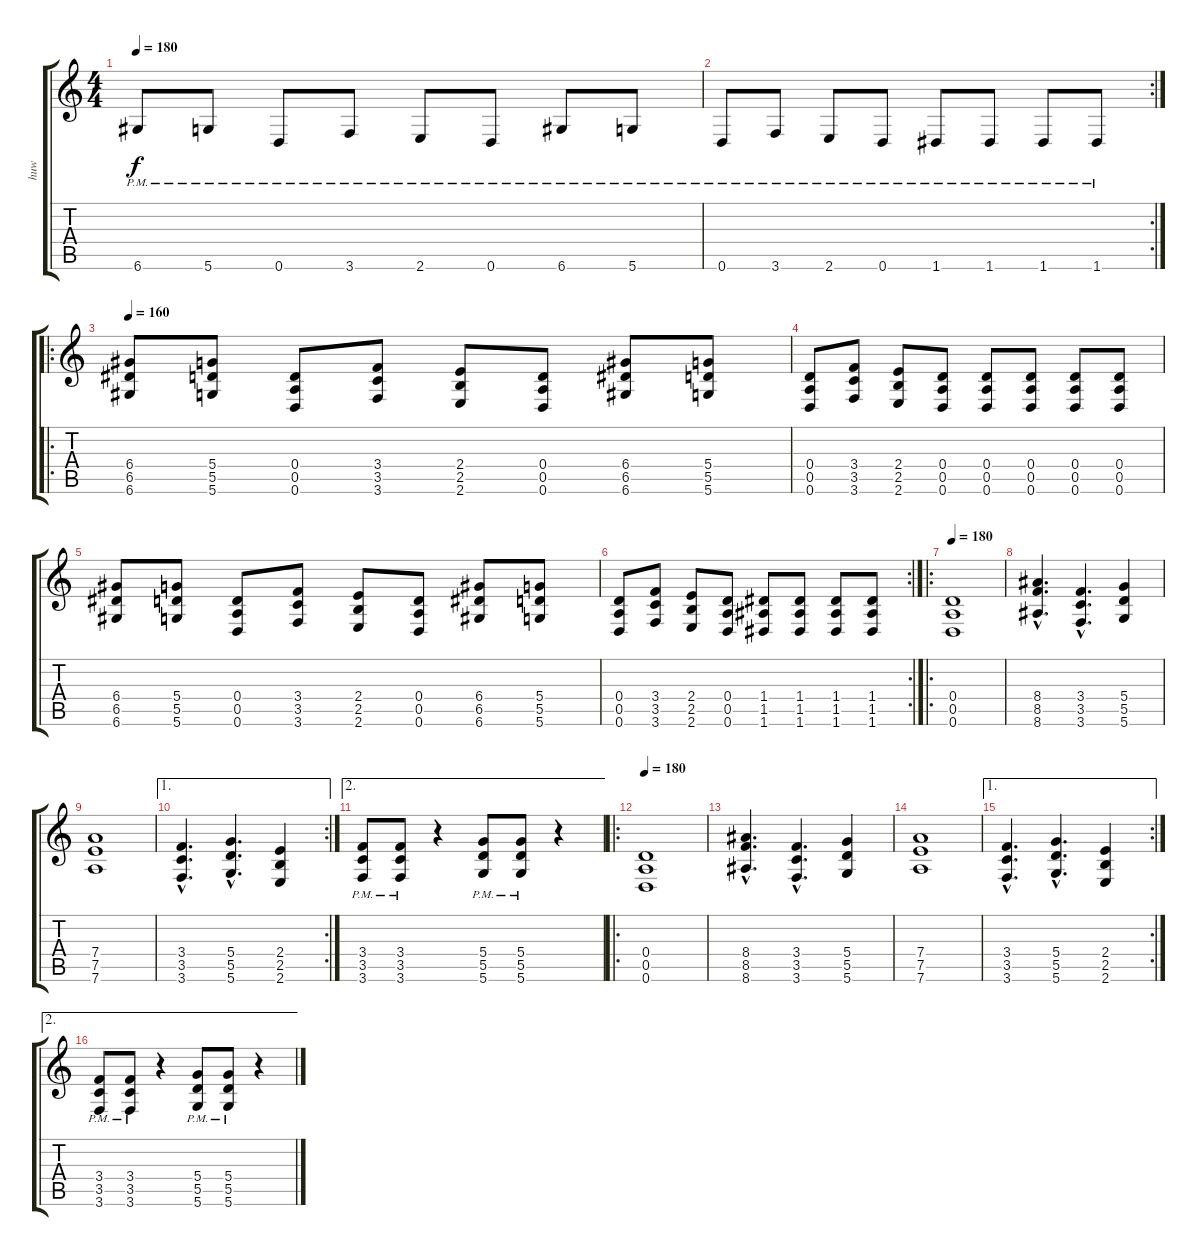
\track ("huw" "huw") {instrument distortionguitar}
\staff {score tabs}
\tuning (E4 B3 G3 D3 A2 D2) {hide}
\ts (4 4)
\tempo 180
\clef g2
\ks c
6.6{pm}.8{dy f} 5.6{pm}.8 0.6{pm}.8 3.6{pm}.8 2.6{pm}.8 0.6{pm}.8 6.6{pm}.8 5.6{pm}.8 |
\rc 2
0.6{pm}.8 3.6{pm}.8 2.6{pm}.8 0.6{pm}.8 1.6{pm}.8 1.6{pm}.8 1.6{pm}.8 1.6{pm}.8 |
\ro
\tempo 160
(6.4 6.5 6.6).8 (5.4 5.5 5.6).8 (0.4 0.5 0.6).8 (3.4 3.5 3.6).8 (2.4 2.5 2.6).8 (0.4 0.5 0.6).8 (6.4 6.5 6.6).8 (5.4 5.5 5.6).8 |
(0.4 0.5 0.6).8 (3.4 3.5 3.6).8 (2.4 2.5 2.6).8 (0.4 0.5 0.6).8 (0.4 0.5 0.6).8 (0.4 0.5 0.6).8 (0.4 0.5 0.6).8 (0.4 0.5 0.6).8 |
(6.4 6.5 6.6).8 (5.4 5.5 5.6).8 (0.4 0.5 0.6).8 (3.4 3.5 3.6).8 (2.4 2.5 2.6).8 (0.4 0.5 0.6).8 (6.4 6.5 6.6).8 (5.4 5.5 5.6).8 |
\rc 2
(0.4 0.5 0.6).8 (3.4 3.5 3.6).8 (2.4 2.5 2.6).8 (0.4 0.5 0.6).8 (1.4 1.5 1.6).8 (1.4 1.5 1.6).8 (1.4 1.5 1.6).8 (1.4 1.5 1.6).8 |
\ro
\tempo 180
(0.4 0.5 0.6).1 |
(8.4{hac} 8.5{hac} 8.6{hac}).4{d} (3.4{hac} 3.5{hac} 3.6{hac}).4{d} (5.4 5.5 5.6).4 |
(7.4 7.5 7.6).1 |
\ae 1
\rc 2
(3.4{hac} 3.5{hac} 3.6{hac}).4{d} (5.4{hac} 5.5{hac} 5.6{hac}).4{d} (2.4 2.5 2.6).4 |
\ae 2
(3.4{pm} 3.5{pm} 3.6{pm}).8 (3.4{pm} 3.5{pm} 3.6{pm}).8 r.4 (5.4{pm} 5.5{pm} 5.6{pm}).8 (5.4{pm} 5.5{pm} 5.6{pm}).8 r.4 |
\ro
\tempo 180
(0.4 0.5 0.6).1 |
(8.4{hac} 8.5{hac} 8.6{hac}).4{d} (3.4{hac} 3.5{hac} 3.6{hac}).4{d} (5.4 5.5 5.6).4 |
(7.4 7.5 7.6).1 |
\ae 1
\rc 2
(3.4{hac} 3.5{hac} 3.6{hac}).4{d} (5.4{hac} 5.5{hac} 5.6{hac}).4{d} (2.4 2.5 2.6).4 |
\ae 2
(3.4{pm} 3.5{pm} 3.6{pm}).8 (3.4{pm} 3.5{pm} 3.6{pm}).8 r.4 (5.4{pm} 5.5{pm} 5.6{pm}).8 (5.4{pm} 5.5{pm} 5.6{pm}).8 r.4
